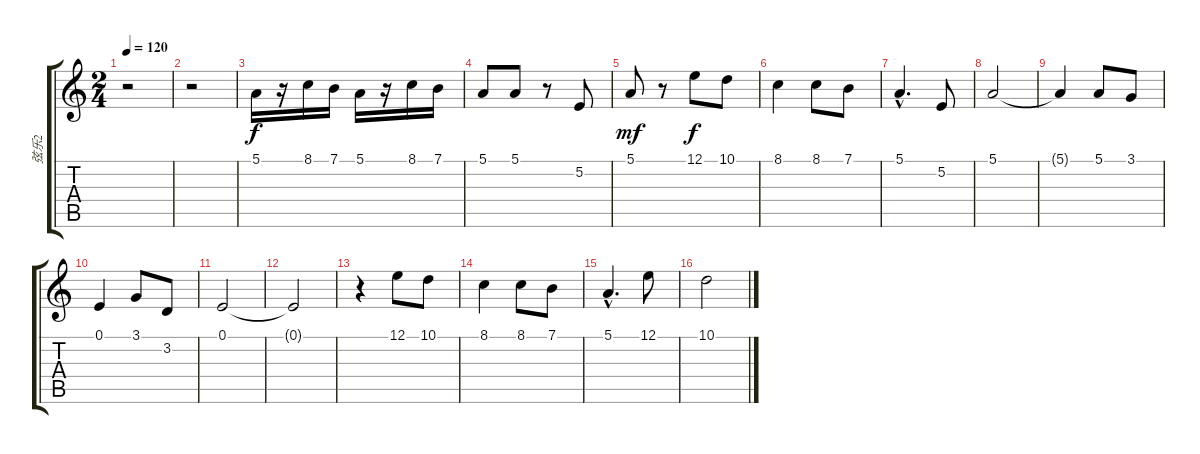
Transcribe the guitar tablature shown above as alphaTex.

\track ("弦乐2" "弦乐2") {instrument sopranosax}
\staff {score tabs}
\tuning (E4 B3 G3 D3 A2 E2) {hide}
\ts (2 4)
\tempo 120
\clef g2
\ks c
r.2{dy f} |
r.2 |
5.1.16 r.16 8.1.16 7.1.16 5.1.16 r.16 8.1.16 7.1.16 |
5.1.8 5.1.8 r.8 5.2.8 |
5.1.8{dy mf} r.8 12.1.8{dy f} 10.1.8 |
8.1.4 8.1.8 7.1.8 |
5.1{hac}.4{d} 5.2.8 |
5.1.2 |
5.1{t}.4 5.1.8 3.1.8 |
0.1.4 3.1.8 3.2.8 |
0.1.2 |
0.1{t}.2 |
r.4 12.1.8 10.1.8 |
8.1.4 8.1.8 7.1.8 |
5.1{hac}.4{d} 12.1.8 |
10.1.2
